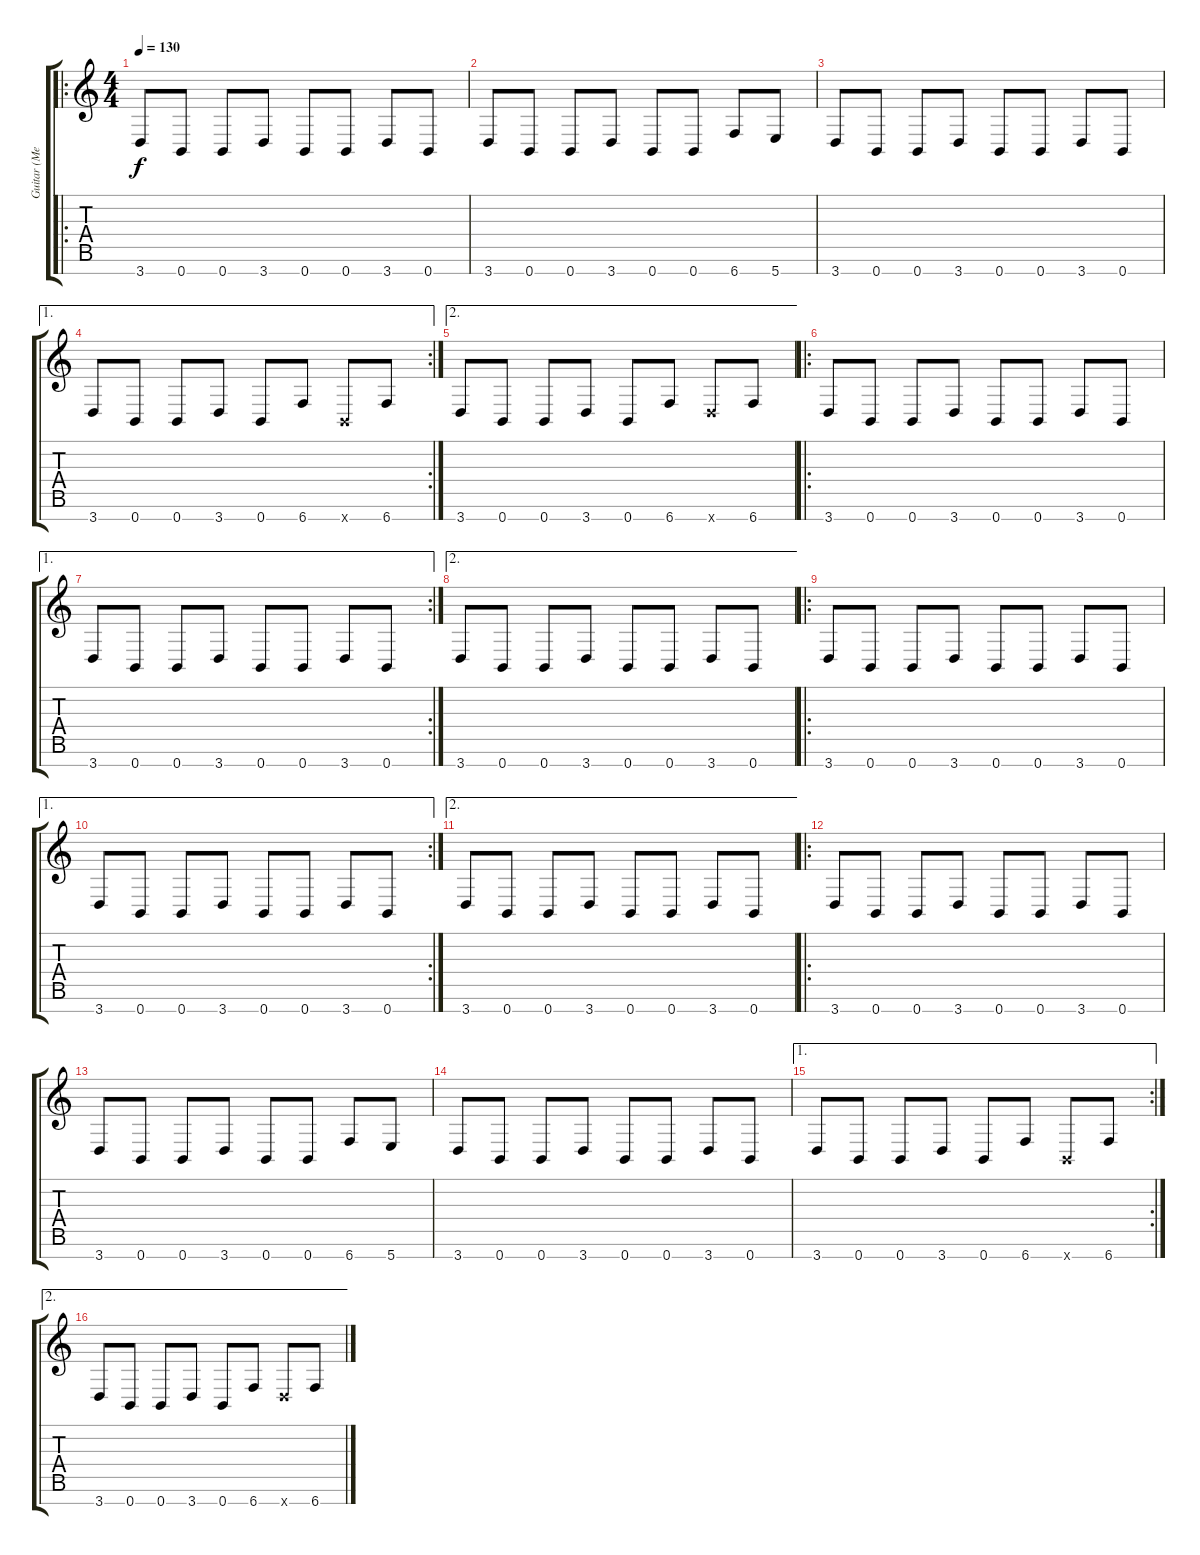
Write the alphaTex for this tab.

\track ("Guitar (Meegs)" "Guitar (Me") {instrument overdrivenguitar}
\staff {score tabs}
\tuning (E4 B3 G3 D3 A2 E2 B1) {hide}
\ro
\ts (4 4)
\tempo 130
\clef g2
\ks c
3.7.8{dy f instrument overdrivenguitar} 0.7.8 0.7.8 3.7.8 0.7.8 0.7.8 3.7.8 0.7.8 |
3.7.8 0.7.8 0.7.8 3.7.8 0.7.8 0.7.8 6.7.8 5.7.8 |
3.7.8 0.7.8 0.7.8 3.7.8 0.7.8 0.7.8 3.7.8 0.7.8 |
\ae 1
\rc 2
3.7.8 0.7.8 0.7.8 3.7.8 0.7.8 6.7.8 0.7{x}.8 6.7.8 |
\ae 2
3.7.8 0.7.8 0.7.8 3.7.8 0.7.8 6.7.8 3.7{x}.8 6.7.8 |
\ro
3.7.8 0.7.8 0.7.8 3.7.8 0.7.8 0.7.8 3.7.8 0.7.8 |
\ae 1
\rc 2
3.7.8 0.7.8 0.7.8 3.7.8 0.7.8 0.7.8 3.7.8 0.7.8 |
\ae 2
3.7.8 0.7.8 0.7.8 3.7.8 0.7.8 0.7.8 3.7.8 0.7.8 |
\ro
3.7.8 0.7.8 0.7.8 3.7.8 0.7.8 0.7.8 3.7.8 0.7.8 |
\ae 1
\rc 2
3.7.8 0.7.8 0.7.8 3.7.8 0.7.8 0.7.8 3.7.8 0.7.8 |
\ae 2
3.7.8 0.7.8 0.7.8 3.7.8 0.7.8 0.7.8 3.7.8 0.7.8 |
\ro
3.7.8 0.7.8 0.7.8 3.7.8 0.7.8 0.7.8 3.7.8 0.7.8 |
3.7.8 0.7.8 0.7.8 3.7.8 0.7.8 0.7.8 6.7.8 5.7.8 |
3.7.8 0.7.8 0.7.8 3.7.8 0.7.8 0.7.8 3.7.8 0.7.8 |
\ae 1
\rc 2
3.7.8 0.7.8 0.7.8 3.7.8 0.7.8 6.7.8 0.7{x}.8 6.7.8 |
\ae 2
3.7.8 0.7.8 0.7.8 3.7.8 0.7.8 6.7.8 3.7{x}.8 6.7.8
